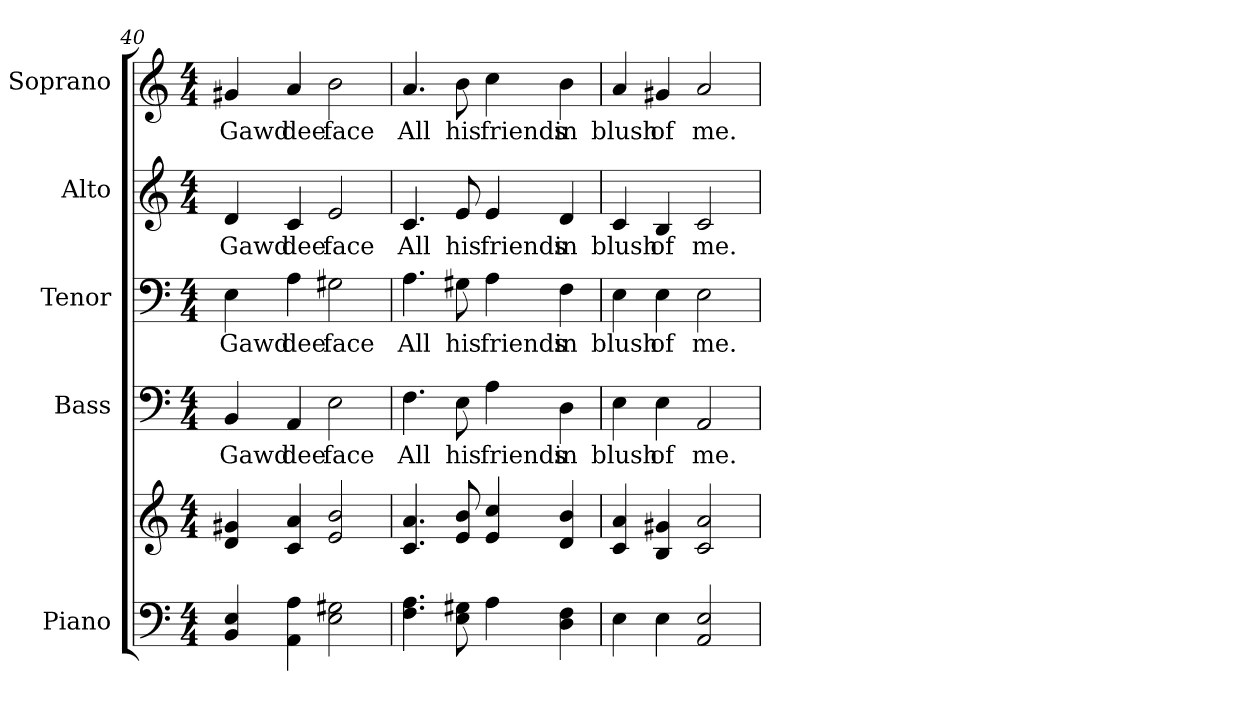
**kern	**kern	**kern	**text	**kern	**text	**kern	**text	**kern	**text
*part5	*part5	*part4	*part4	*part3	*part3	*part2	*part2	*part1	*part1
*staff6	*staff5	*staff4	*staff4	*staff3	*staff3	*staff2	*staff2	*staff1	*staff1
*I"Piano	*	*I"Bass	*	*I"Tenor	*	*I"Alto	*	*I"Soprano	*
*I'Pno.	*	*I'B.	*	*I'T.	*	*I'A.	*	*I'S.	*
*clefF4	*clefG2	*clefF4	*	*clefF4	*	*clefG2	*	*clefG2	*
*k[]	*k[]	*k[]	*	*k[]	*	*k[]	*	*k[]	*
*C:	*C:	*C:	*	*C:	*	*C:	*	*C:	*
*M4/4	*M4/4	*M4/4	*	*M4/4	*	*M4/4	*	*M4/4	*
=40	=40	=40	=40	=40	=40	=40	=40	=40	=40
!	!	!	!LO:LY:b:color=#000000	!	!	!	!	!	!
!	!	!	!	!	!LO:LY:b:color=#000000	!	!	!	!
!	!	!	!	!	!	!	!LO:LY:b:color=#000000	!	!
!	!	!	!	!	!	!	!	!	!LO:LY:b:color=#000000
4BBi/ 4Ei	4di/ 4g#Xi	4BBi/	Gawd	4Ei\	Gawd	4di/	Gawd	4g#Xi/	Gawd
!	!	!	!LO:LY:b:color=#000000	!	!	!	!	!	!
!	!	!	!	!	!LO:LY:b:color=#000000	!	!	!	!
!	!	!	!	!	!	!	!LO:LY:b:color=#000000	!	!
!	!	!	!	!	!	!	!	!	!LO:LY:b:color=#000000
4AAi\ 4Ai	4ci/ 4ai	4AAi/	dee	4Ai\	dee	4ci/	dee	4ai/	dee
!	!	!	!LO:LY:b:color=#000000	!	!	!	!	!	!
!	!	!	!	!	!LO:LY:b:color=#000000	!	!	!	!
!	!	!	!	!	!	!	!LO:LY:b:color=#000000	!	!
!	!	!	!	!	!	!	!	!	!LO:LY:b:color=#000000
2Ei\ 2G#Xi	2ei/ 2bi	2Ei\	face	2G#Xi\	face	2ei/	face	2bi\	face
!!LO:LB:g=z
=41	=41	=41	=41	=41	=41	=41	=41	=41	=41
!	!	!	!LO:LY:b:color=#000000	!	!	!	!	!	!
!	!	!	!	!	!LO:LY:b:color=#000000	!	!	!	!
!	!	!	!	!	!	!	!LO:LY:b:color=#000000	!	!
!	!	!	!	!	!	!	!	!	!LO:LY:b:color=#000000
4.Fi\ 4.Ai	4.ci/ 4.ai	4.Fi\	All	4.Ai\	All	4.ci/	All	4.ai/	All
!	!	!	!LO:LY:b:color=#000000	!	!	!	!	!	!
!	!	!	!	!	!LO:LY:b:color=#000000	!	!	!	!
!	!	!	!	!	!	!	!LO:LY:b:color=#000000	!	!
!	!	!	!	!	!	!	!	!	!LO:LY:b:color=#000000
8Ei\ 8G#Xi	8ei/ 8bi	8Ei\	his	8G#Xi\	his	8ei/	his	8bi\	his
!	!	!	!LO:LY:b:color=#000000	!	!	!	!	!	!
!	!	!	!	!	!LO:LY:b:color=#000000	!	!	!	!
!	!	!	!	!	!	!	!LO:LY:b:color=#000000	!	!
!	!	!	!	!	!	!	!	!	!LO:LY:b:color=#000000
4Ai\	4ei/ 4cci	4Ai\	friends	4Ai\	friends	4ei/	friends	4cci\	friends
!	!	!	!LO:LY:b:color=#000000	!	!	!	!	!	!
!	!	!	!	!	!LO:LY:b:color=#000000	!	!	!	!
!	!	!	!	!	!	!	!LO:LY:b:color=#000000	!	!
!	!	!	!	!	!	!	!	!	!LO:LY:b:color=#000000
4Di\ 4Fi	4di/ 4bi	4Di\	in	4Fi\	in	4di/	in	4bi\	in
=42	=42	=42	=42	=42	=42	=42	=42	=42	=42
!	!	!	!LO:LY:b:color=#000000	!	!	!	!	!	!
!	!	!	!	!	!LO:LY:b:color=#000000	!	!	!	!
!	!	!	!	!	!	!	!LO:LY:b:color=#000000	!	!
!	!	!	!	!	!	!	!	!	!LO:LY:b:color=#000000
4Ei\	4ci/ 4ai	4Ei\	blush	4Ei\	blush	4ci/	blush	4ai/	blush
!	!	!	!LO:LY:b:color=#000000	!	!	!	!	!	!
!	!	!	!	!	!LO:LY:b:color=#000000	!	!	!	!
!	!	!	!	!	!	!	!LO:LY:b:color=#000000	!	!
!	!	!	!	!	!	!	!	!	!LO:LY:b:color=#000000
4Ei\	4Bi/ 4g#Xi	4Ei\	of	4Ei\	of	4Bi/	of	4g#Xi/	of
!	!	!	!LO:LY:b:color=#000000	!	!	!	!	!	!
!	!	!	!	!	!LO:LY:b:color=#000000	!	!	!	!
!	!	!	!	!	!	!	!LO:LY:b:color=#000000	!	!
!	!	!	!	!	!	!	!	!	!LO:LY:b:color=#000000
2AAi/ 2Ei	2ci/ 2ai	2AAi/	me.	2Ei\	me.	2ci/	me.	2ai/	me.
=	=	=	=	=	=	=	=	=	=
*-	*-	*-	*-	*-	*-	*-	*-	*-	*-
